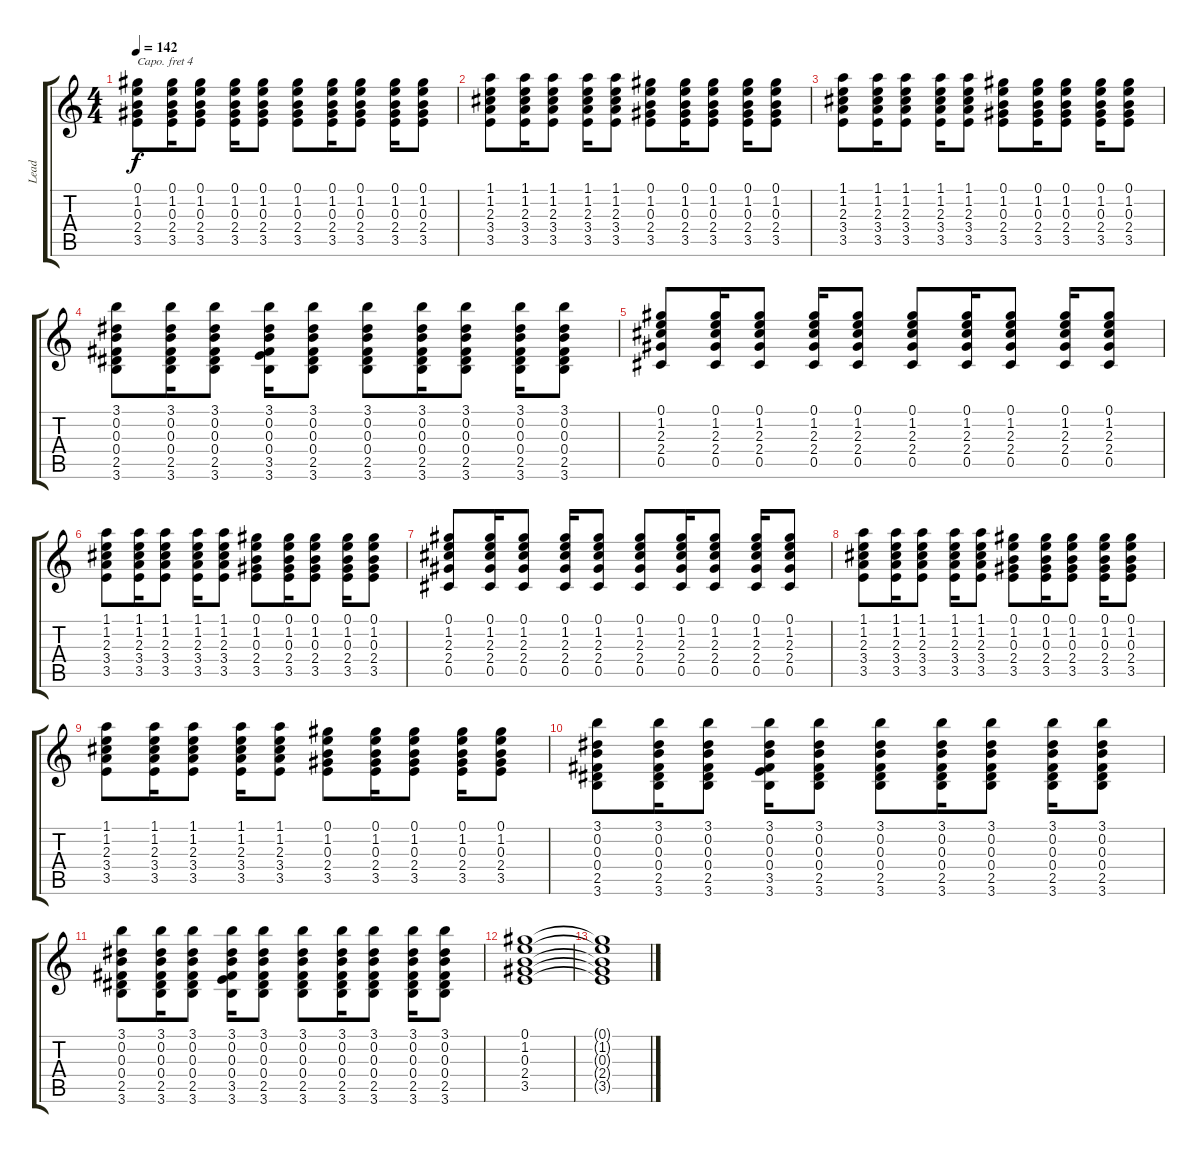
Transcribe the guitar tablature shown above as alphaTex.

\track ("Lead" "Lead") {instrument acousticguitarsteel}
\staff {score tabs}
\capo 4
\tuning (E4 B3 G3 D3 A2 E2) {hide}
\ts (4 4)
\tempo 142
\clef g2
\ks c
(0.1 1.2 0.3 2.4 3.5).8{dy f} (0.1 1.2 0.3 2.4 3.5).16 (0.1 1.2 0.3 2.4 3.5).8 (0.1 1.2 0.3 2.4 3.5).16 (0.1 1.2 0.3 2.4 3.5).8 (0.1 1.2 0.3 2.4 3.5).8 (0.1 1.2 0.3 2.4 3.5).16 (0.1 1.2 0.3 2.4 3.5).8 (0.1 1.2 0.3 2.4 3.5).16 (0.1 1.2 0.3 2.4 3.5).8 |
(1.1 1.2 2.3 3.4 3.5).8 (1.1 1.2 2.3 3.4 3.5).16 (1.1 1.2 2.3 3.4 3.5).8 (1.1 1.2 2.3 3.4 3.5).16 (1.1 1.2 2.3 3.4 3.5).8 (0.1 1.2 0.3 2.4 3.5).8 (0.1 1.2 0.3 2.4 3.5).16 (0.1 1.2 0.3 2.4 3.5).8 (0.1 1.2 0.3 2.4 3.5).16 (0.1 1.2 0.3 2.4 3.5).8 |
(1.1 1.2 2.3 3.4 3.5).8 (1.1 1.2 2.3 3.4 3.5).16 (1.1 1.2 2.3 3.4 3.5).8 (1.1 1.2 2.3 3.4 3.5).16 (1.1 1.2 2.3 3.4 3.5).8 (0.1 1.2 0.3 2.4 3.5).8 (0.1 1.2 0.3 2.4 3.5).16 (0.1 1.2 0.3 2.4 3.5).8 (0.1 1.2 0.3 2.4 3.5).16 (0.1 1.2 0.3 2.4 3.5).8 |
(3.1 0.2 0.3 0.4 2.5 3.6).8 (3.1 0.2 0.3 0.4 2.5 3.6).16 (3.1 0.2 0.3 0.4 2.5 3.6).8 (3.1 0.2 0.3 0.4 3.5 3.6).16 (3.1 0.2 0.3 0.4 2.5 3.6).8 (3.1 0.2 0.3 0.4 2.5 3.6).8 (3.1 0.2 0.3 0.4 2.5 3.6).16 (3.1 0.2 0.3 0.4 2.5 3.6).8 (3.1 0.2 0.3 0.4 2.5 3.6).16 (3.1 0.2 0.3 0.4 2.5 3.6).8 |
(0.1 1.2 2.3 2.4 0.5).8 (0.1 1.2 2.3 2.4 0.5).16 (0.1 1.2 2.3 2.4 0.5).8 (0.1 1.2 2.3 2.4 0.5).16 (0.1 1.2 2.3 2.4 0.5).8 (0.1 1.2 2.3 2.4 0.5).8 (0.1 1.2 2.3 2.4 0.5).16 (0.1 1.2 2.3 2.4 0.5).8 (0.1 1.2 2.3 2.4 0.5).16 (0.1 1.2 2.3 2.4 0.5).8 |
(1.1 1.2 2.3 3.4 3.5).8 (1.1 1.2 2.3 3.4 3.5).16 (1.1 1.2 2.3 3.4 3.5).8 (1.1 1.2 2.3 3.4 3.5).16 (1.1 1.2 2.3 3.4 3.5).8 (0.1 1.2 0.3 2.4 3.5).8 (0.1 1.2 0.3 2.4 3.5).16 (0.1 1.2 0.3 2.4 3.5).8 (0.1 1.2 0.3 2.4 3.5).16 (0.1 1.2 0.3 2.4 3.5).8 |
(0.1 1.2 2.3 2.4 0.5).8 (0.1 1.2 2.3 2.4 0.5).16 (0.1 1.2 2.3 2.4 0.5).8 (0.1 1.2 2.3 2.4 0.5).16 (0.1 1.2 2.3 2.4 0.5).8 (0.1 1.2 2.3 2.4 0.5).8 (0.1 1.2 2.3 2.4 0.5).16 (0.1 1.2 2.3 2.4 0.5).8 (0.1 1.2 2.3 2.4 0.5).16 (0.1 1.2 2.3 2.4 0.5).8 |
(1.1 1.2 2.3 3.4 3.5).8 (1.1 1.2 2.3 3.4 3.5).16 (1.1 1.2 2.3 3.4 3.5).8 (1.1 1.2 2.3 3.4 3.5).16 (1.1 1.2 2.3 3.4 3.5).8 (0.1 1.2 0.3 2.4 3.5).8 (0.1 1.2 0.3 2.4 3.5).16 (0.1 1.2 0.3 2.4 3.5).8 (0.1 1.2 0.3 2.4 3.5).16 (0.1 1.2 0.3 2.4 3.5).8 |
(1.1 1.2 2.3 3.4 3.5).8 (1.1 1.2 2.3 3.4 3.5).16 (1.1 1.2 2.3 3.4 3.5).8 (1.1 1.2 2.3 3.4 3.5).16 (1.1 1.2 2.3 3.4 3.5).8 (0.1 1.2 0.3 2.4 3.5).8 (0.1 1.2 0.3 2.4 3.5).16 (0.1 1.2 0.3 2.4 3.5).8 (0.1 1.2 0.3 2.4 3.5).16 (0.1 1.2 0.3 2.4 3.5).8 |
(3.1 0.2 0.3 0.4 2.5 3.6).8 (3.1 0.2 0.3 0.4 2.5 3.6).16 (3.1 0.2 0.3 0.4 2.5 3.6).8 (3.1 0.2 0.3 0.4 3.5 3.6).16 (3.1 0.2 0.3 0.4 2.5 3.6).8 (3.1 0.2 0.3 0.4 2.5 3.6).8 (3.1 0.2 0.3 0.4 2.5 3.6).16 (3.1 0.2 0.3 0.4 2.5 3.6).8 (3.1 0.2 0.3 0.4 2.5 3.6).16 (3.1 0.2 0.3 0.4 2.5 3.6).8 |
(3.1 0.2 0.3 0.4 2.5 3.6).8 (3.1 0.2 0.3 0.4 2.5 3.6).16 (3.1 0.2 0.3 0.4 2.5 3.6).8 (3.1 0.2 0.3 0.4 3.5 3.6).16 (3.1 0.2 0.3 0.4 2.5 3.6).8 (3.1 0.2 0.3 0.4 2.5 3.6).8 (3.1 0.2 0.3 0.4 2.5 3.6).16 (3.1 0.2 0.3 0.4 2.5 3.6).8 (3.1 0.2 0.3 0.4 2.5 3.6).16 (3.1 0.2 0.3 0.4 2.5 3.6).8 |
(0.1 1.2 0.3 2.4 3.5).1 |
(0.1{t} 1.2{t} 0.3{t} 2.4{t} 3.5{t}).1
